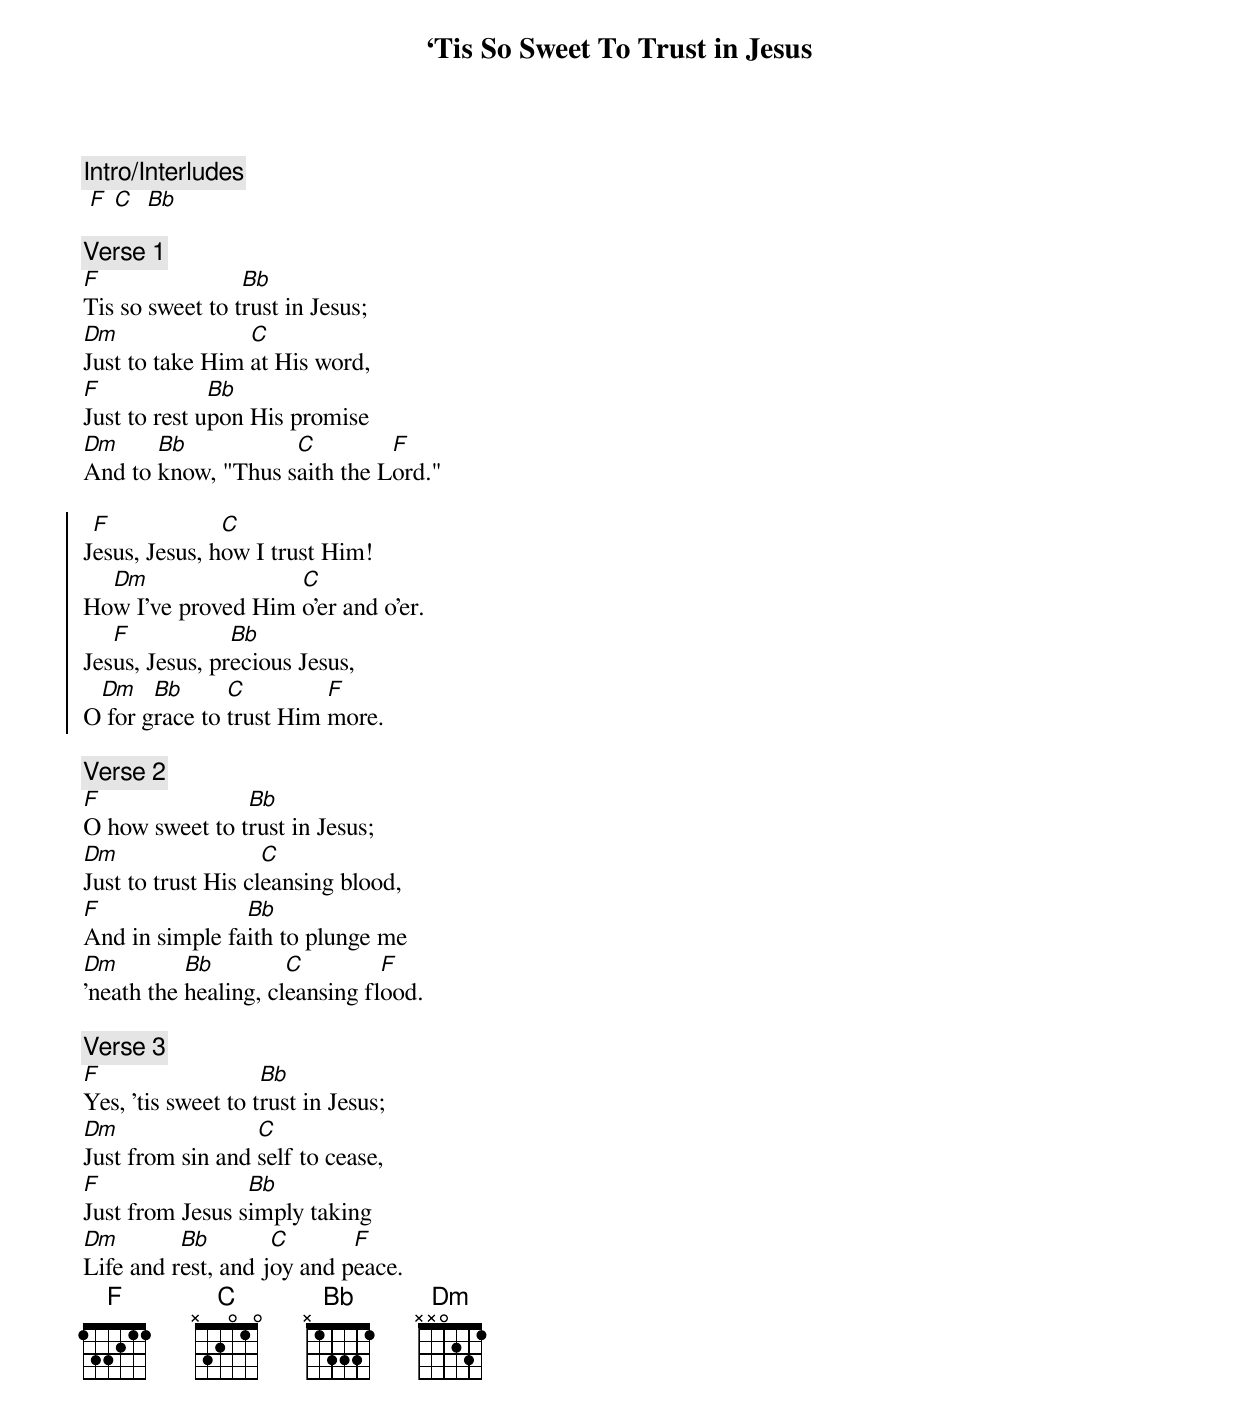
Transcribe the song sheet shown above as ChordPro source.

{title:‘Tis So Sweet To Trust in Jesus}
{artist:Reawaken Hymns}
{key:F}
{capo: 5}

{comment:Intro/Interludes}
 [F] [C]  [Bb]

{comment:Verse 1}
[F]Tis so sweet to t[Bb]rust in Jesus;
[Dm]Just to take Him [C]at His word,
[F]Just to rest u[Bb]pon His promise
[Dm]And to [Bb]know, "Thus s[C]aith the L[F]ord."

{start_of_chorus}
J[F]esus, Jesus, h[C]ow I trust Him!
Ho[Dm]w I've proved Him [C]o'er and o'er.
Jes[F]us, Jesus, pr[Bb]ecious Jesus,
O[Dm] for g[Bb]race to [C]trust Him [F]more.
{end_of_chorus}

{comment:Verse 2}
[F]O how sweet to t[Bb]rust in Jesus;
[Dm]Just to trust His cl[C]eansing blood,
[F]And in simple fa[Bb]ith to plunge me
[Dm]'neath the [Bb]healing, cl[C]eansing fl[F]ood.

{comment:Verse 3}
[F]Yes, 'tis sweet to t[Bb]rust in Jesus;
[Dm]Just from sin and [C]self to cease,
[F]Just from Jesus s[Bb]imply taking
[Dm]Life and r[Bb]est, and j[C]oy and p[F]eace.
